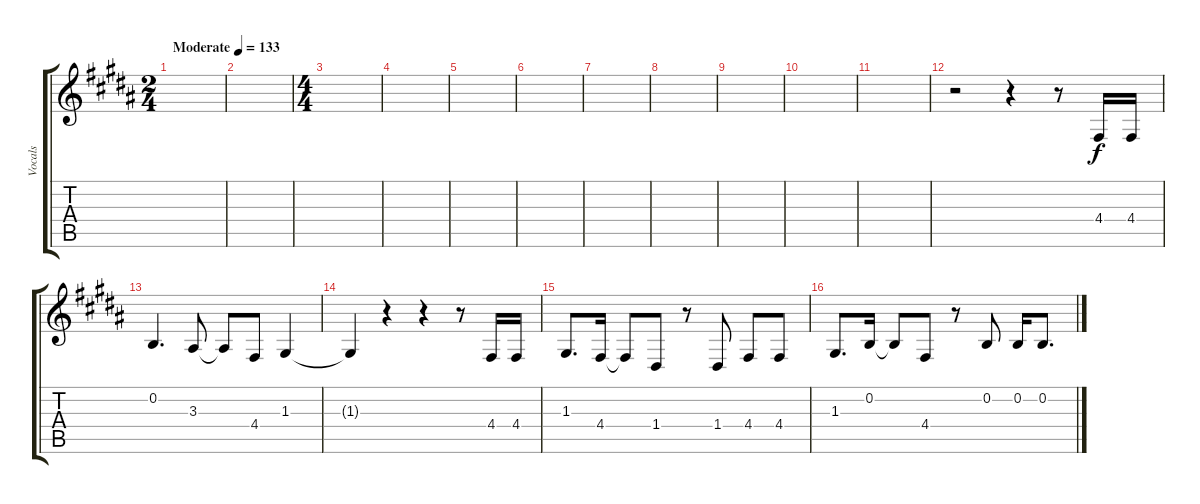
\track ("Vocals" "Vocals") {instrument clarinet}
\staff {score tabs}
\tuning (E4 B3 G3 D3 A2 E2) {hide}
\ts (2 4)
\tempo (133 "Moderate")
\clef g2
\ks b
|
|
\ts (4 4)
|
|
|
|
|
|
|
|
|
r.2 r.4 r.8 4.4.16 4.4.16 |
0.2.4{d} 3.3.8 3.3{t}.8 4.4.8 1.3.4 |
1.3{t}.4 r.4 r.4 r.8 4.4.16 4.4.16 |
1.3.8{d} 4.4.16 4.4{t}.8 1.4.8 r.8 1.4.8 4.4.8 4.4.8 |
1.3.8{d} 0.2.16 0.2{t}.8 4.4.8 r.8 0.2.8 0.2.16 0.2.8{d}
